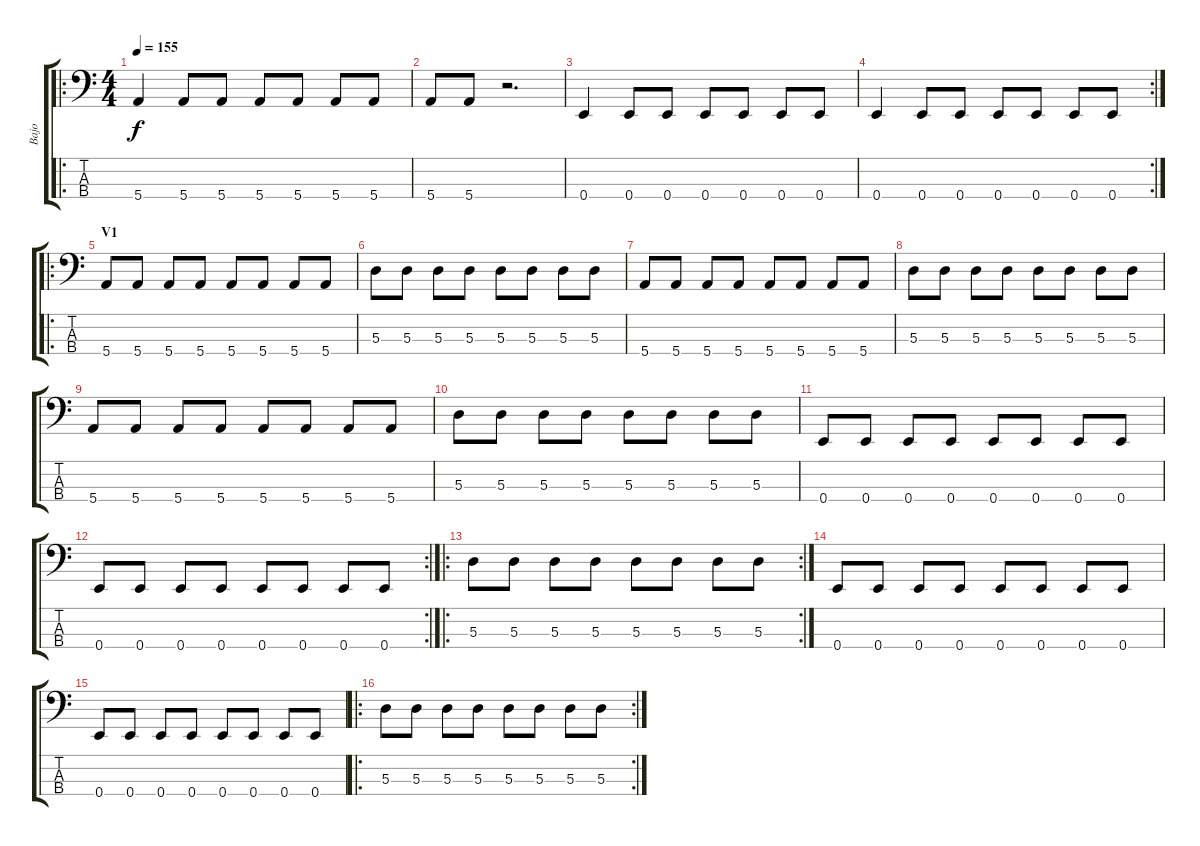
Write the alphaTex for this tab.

\track ("Bajo" "Bajo") {instrument electricbasspick}
\staff {score tabs}
\tuning (G2 D2 A1 E1) {hide}
\ro
\ts (4 4)
\tempo 155
\clef f4
\ks c
5.4.4{dy f instrument electricbasspick} 5.4.8 5.4.8 5.4.8 5.4.8 5.4.8 5.4.8 |
5.4.8 5.4.8 r.2{d} |
0.4.4 0.4.8 0.4.8 0.4.8 0.4.8 0.4.8 0.4.8 |
\rc 2
0.4.4 0.4.8 0.4.8 0.4.8 0.4.8 0.4.8 0.4.8 |
\ro
\section ("" "V1")
5.4.8 5.4.8 5.4.8 5.4.8 5.4.8 5.4.8 5.4.8 5.4.8 |
5.3.8 5.3.8 5.3.8 5.3.8 5.3.8 5.3.8 5.3.8 5.3.8 |
5.4.8 5.4.8 5.4.8 5.4.8 5.4.8 5.4.8 5.4.8 5.4.8 |
5.3.8 5.3.8 5.3.8 5.3.8 5.3.8 5.3.8 5.3.8 5.3.8 |
5.4.8 5.4.8 5.4.8 5.4.8 5.4.8 5.4.8 5.4.8 5.4.8 |
5.3.8 5.3.8 5.3.8 5.3.8 5.3.8 5.3.8 5.3.8 5.3.8 |
0.4.8 0.4.8 0.4.8 0.4.8 0.4.8 0.4.8 0.4.8 0.4.8 |
\rc 2
0.4.8 0.4.8 0.4.8 0.4.8 0.4.8 0.4.8 0.4.8 0.4.8 |
\ro
\rc 2
5.3.8 5.3.8 5.3.8 5.3.8 5.3.8 5.3.8 5.3.8 5.3.8 |
0.4.8 0.4.8 0.4.8 0.4.8 0.4.8 0.4.8 0.4.8 0.4.8 |
0.4.8 0.4.8 0.4.8 0.4.8 0.4.8 0.4.8 0.4.8 0.4.8 |
\ro
\rc 2
5.3.8 5.3.8 5.3.8 5.3.8 5.3.8 5.3.8 5.3.8 5.3.8
